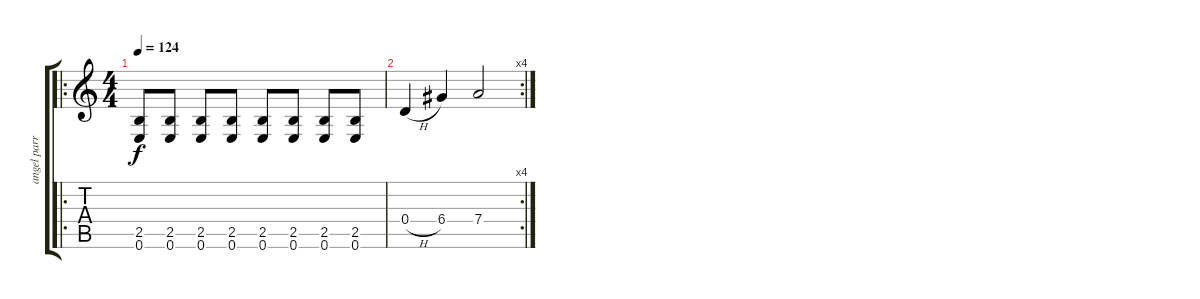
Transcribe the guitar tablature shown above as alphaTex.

\track ("angel parra" "angel parr") {instrument distortionguitar}
\staff {score tabs}
\tuning (E4 B3 G3 D3 A2 E2) {hide}
\ro
\ts (4 4)
\tempo 124
\clef g2
\ks c
(2.5 0.6).8{dy f} (2.5 0.6).8 (2.5 0.6).8 (2.5 0.6).8 (2.5 0.6).8 (2.5 0.6).8 (2.5 0.6).8 (2.5 0.6).8 |
\rc 4
0.4{h}.4 6.4.4 7.4.2
